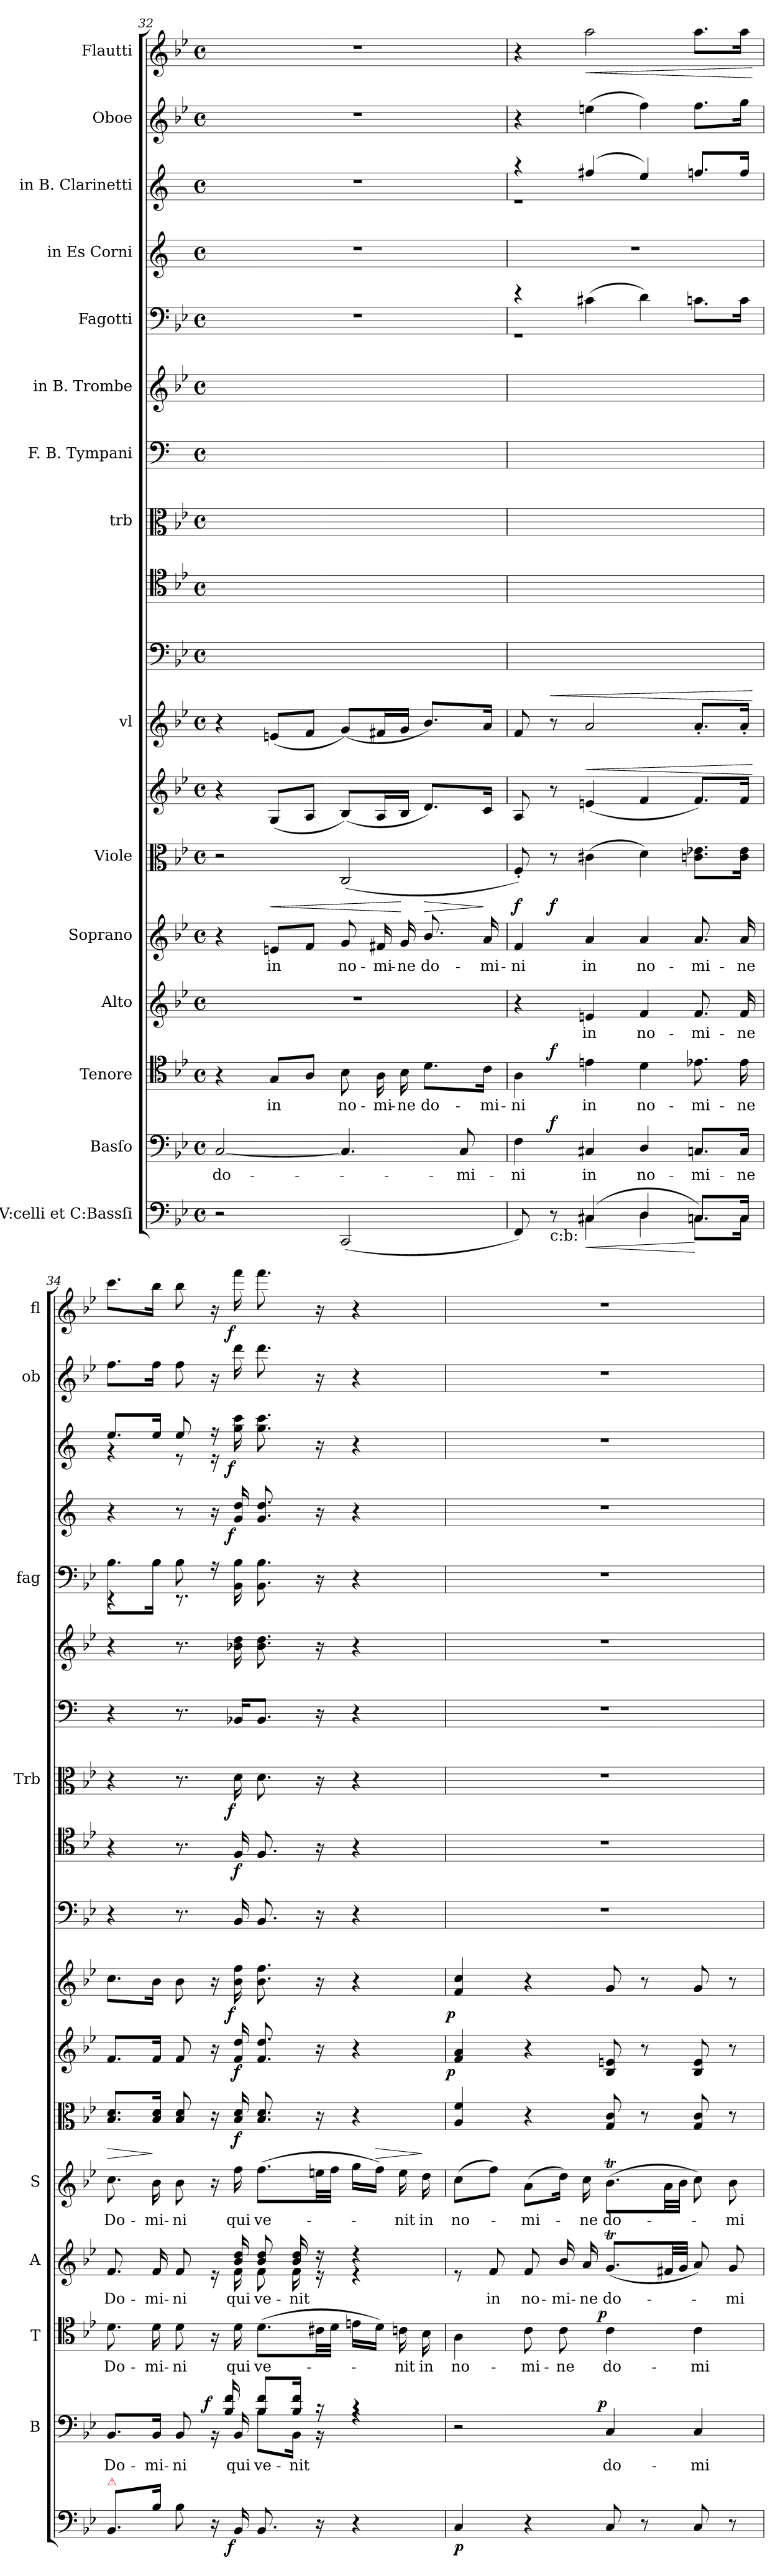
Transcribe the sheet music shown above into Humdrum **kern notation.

**kern	**dynam	**kern	**text	**dynam	**kern	**text	**dynam	**kern	**text	**kern	**text	**dynam	**kern	**dynam	**kern	**dynam	**kern	**dynam	**kern	**kern	**dynam	**kern	**dynam	**kern	**kern	**kern	**kern	**dynam	**kern	**dynam	**kern	**kern	**dynam
*part18	*part18	*part17	*part17	*part17	*part16	*part16	*part16	*part15	*part15	*part14	*part14	*part14	*part13	*part13	*part12	*part12	*part11	*part11	*part10	*part9	*part9	*part8	*part8	*part7	*part6	*part5	*part4	*part4	*part3	*part3	*part2	*part1	*part1
*staff18	*staff18	*staff17	*staff17	*staff17	*staff16	*staff16	*staff16	*staff15	*staff15	*staff14	*staff14	*staff14	*staff13	*staff13	*staff12	*staff12	*staff11	*staff11	*staff10	*staff9	*staff9	*staff8	*staff8	*staff7	*staff6	*staff5	*staff4	*staff4	*staff3	*staff3	*staff2	*staff1	*staff1
*I"V:celli et C:Bassſi	*	*I"Basſo	*	*	*I"Tenore	*	*	*I"Alto	*	*I"Soprano	*	*	*I"Viole	*	*	*	*I"vl	*	*	*	*	*I"trb	*	*I"F. B. Tympani	*I"in B. Trombe	*I"Fagotti	*I"in Es Corni	*	*I"in B. Clarinetti	*	*I"Oboe	*I"Flautti	*
*	*	*I'B	*	*	*I'T	*	*	*I'A	*	*I'S	*	*	*	*	*	*	*	*	*	*	*	*I'Trb	*	*	*	*I'fag	*	*	*	*	*I'ob	*I'fl	*
*clefF4	*	*clefF4	*	*	*clefC4	*	*	*clefG2	*	*clefG2	*	*	*clefC3	*	*clefG2	*	*clefG2	*	*clefF4	*clefC4	*	*clefC3	*	*clefF4	*clefG2	*clefF4	*clefG2	*	*clefG2	*	*clefG2	*clefG2	*
*	*	*	*	*	*	*	*	*	*	*	*	*	*	*	*	*	*	*	*	*	*	*	*	*	*	*	*ITrd1c2	*	*ITrd1c2	*	*	*	*
*k[b-e-]	*	*k[b-e-]	*	*	*k[b-e-]	*	*	*k[b-e-]	*	*k[b-e-]	*	*	*k[b-e-]	*	*k[b-e-]	*	*k[b-e-]	*	*k[b-e-]	*k[b-e-]	*	*k[b-e-]	*	*	*k[b-e-]	*k[b-e-]	*k[b-e-]	*	*k[b-e-]	*	*k[b-e-]	*k[b-e-]	*
*M4/4	*	*M4/4	*	*	*M4/4	*	*	*M4/4	*	*M4/4	*	*	*M4/4	*	*M4/4	*	*M4/4	*	*M4/4	*M4/4	*	*M4/4	*	*M4/4	*M4/4	*M4/4	*M4/4	*	*M4/4	*	*M4/4	*M4/4	*
*met(c)	*	*met(c)	*	*	*met(c)	*	*	*met(c)	*	*met(c)	*	*	*met(c)	*	*met(c)	*	*met(c)	*	*met(c)	*met(c)	*	*met(c)	*	*met(c)	*met(c)	*met(c)	*met(c)	*	*met(c)	*	*met(c)	*met(c)	*
=32	=32	=32	=32	=32	=32	=32	=32	=32	=32	=32	=32	=32	=32	=32	=32	=32	=32	=32	=32	=32	=32	=32	=32	=32	=32	=32	=32	=32	=32	=32	=32	=32	=32
2r	.	[2C/	do-	.	4r	.	.	1r	.	4r	.	.	2r	.	4r	.	4r	.	1ryy	1ryy	.	1ryy	.	1ryy	1ryy	1r	1r	.	1r	.	1r	1r	.
!	!	!	!	!	!	!	!	!	!	!	!	!LO:HP:a	!	!	!	!	!	!	!	!	!	!	!	!	!	!	!	!	!	!	!	!	!
.	.	.	.	.	8G/L	in	.	.	.	8en/L	in	<	.	.	(8G/L	.	(8en/L	.	.	.	.	.	.	.	.	.	.	.	.	.	.	.	.
.	.	.	.	.	8A/J	.	.	.	.	8f/J	.	.	.	.	8A/J	.	8f/J	.	.	.	.	.	.	.	.	.	.	.	.	.	.	.	.
(2CC/	.	4.C/]	.	.	8B-\	no-	.	.	.	8g/	no-	.	(2C/	.	(8B-/L)	.	(8g/L)	.	.	.	.	.	.	.	.	.	.	.	.	.	.	.	.
.	.	.	.	.	16A\	-mi-	.	.	.	16f#X/	-mi-	.	.	.	16A/L	.	16f#X/L	.	.	.	.	.	.	.	.	.	.	.	.	.	.	.	.
.	.	.	.	.	16B-\	-ne	.	.	.	16g/	-ne	[	.	.	16B-/JJ	.	16g/JJ	.	.	.	.	.	.	.	.	.	.	.	.	.	.	.	.
!	!	!	!	!	!	!	!	!	!	!	!	!LO:HP:a	!	!	!	!	!	!	!	!	!	!	!	!	!	!	!	!	!	!	!	!	!
.	.	.	.	.	8.d\L	do-	.	.	.	8.b-/	do-	>	.	.	8.d/L)	.	8.b-/L)	.	.	.	.	.	.	.	.	.	.	.	.	.	.	.	.
.	.	8C/	-mi-	.	.	.	.	.	.	.	.	.	.	.	.	.	.	.	.	.	.	.	.	.	.	.	.	.	.	.	.	.	.
.	.	.	.	.	16c\Jk	-mi-	.	.	.	16a/	-mi-	]	.	.	16c/Jk	.	16a/Jk	.	.	.	.	.	.	.	.	.	.	.	.	.	.	.	.
=33	=33	=33	=33	=33	=33	=33	=33	=33	=33	=33	=33	=33	=33	=33	=33	=33	=33	=33	=33	=33	=33	=33	=33	=33	=33	=33	=33	=33	=33	=33	=33	=33	=33
*^	*	*	*	*	*	*	*	*	*	*	*	*	*	*	*	*	*	*	*	*	*	*	*	*	*	*	*	*	*	*	*	*	*
!	!	!	!	!	!	!	!	!	!	!	!	!	!	!	!	!	!	!	!	!	!	!	!	!	!	!	!LO:TX:a:t=1°	!	!	!	!	!	!	!
!	!	!	!LO:N:vis=8	!	!	!	!	!	!	!	!	!	!LO:DY:a	!	!	!	!	!	!	!	!	!	!	!	!	!	!	!	!	!	!	!	!	!
*	*	*	*^	*	*	*^	*	*	*	*	*^	*	*	*	*	*	*	*	*	*	*	*	*	*	*	*	*^	*	*	*^	*	*	*	*
8FF/)	4ryy	.	4F\	8ryy	-ni	.	4A\	8ryy	-ni	.	4r	.	4f/	8ryy	-ni	f	8F'/)	.	8A/	.	8f/	.	1ryy	1ryy	.	1ryy	.	1ryy	1ryy	4r	1rGG	1r	.	4r	1re	.	4r	4r	.
!LO:TX:b:t=c&colon;b&colon;	!	!	!	!	!	!	!	!	!	!	!	!	!	!	!	!	!	!	!	!	!	!	!	!	!	!	!	!	!	!	!	!	!	!	!	!	!	!	!
!	!	!	!	!	!	!LO:DY:a	!	!	!	!LO:DY:a	!	!	!	!	!	!LO:DY:a	!	!	!	!	!	!LO:HP:a	!	!	!	!	!	!	!	!	!	!	!	!	!	!	!	!	!
8r	.	.	.	2..ryy	.	f	.	2..ryy	.	f	.	.	.	2..ryy	.	f	8r	.	8r	.	8r	<	.	.	.	.	.	.	.	.	.	.	.	.	.	.	.	.	.
!	!	!LO:HP:b	!	!	!	!	!	!	!	!	!	!	!	!	!	!	!	!	!	!LO:HP:a	!	!	!	!	!	!	!	!	!	!	!	!	!	!	!	!	!	!	!LO:HP:b
(4C#X/	4C#X\	<	4C#X/	.	in	.	4en\	.	in	.	4en/	in	4a/	.	in	.	(4c#X\	.	(4en/	<	2a/	.	.	.	.	.	.	.	.	(4c#X\	.	.	.	(4een/	.	.	(4een\	2aa\	<
4D/	4D\	.	4D/	.	no-	.	4d\	.	no-	.	4f/	no-	4a/	.	no-	.	4d\)	.	4f/	.	.	.	.	.	.	.	.	.	.	4d\)	.	.	.	4dd/)	.	.	4ff\)	.	.
8.Cn/L)	8.Cn\L	[	8.Cn/L	.	-mi-	.	8.e-X\	.	-mi-	.	8.f/	-mi-	8.a/	.	-mi-	.	8.cn\ 8.e-X\L	.	8.f/L)	.	8.a'/L	.	.	.	.	.	.	.	.	8.cn\L	.	.	.	8.ee-X/L	.	.	8.ff\L	8.aa\L	.
16C/Jk	16C\Jk	.	16C/Jk	.	-ne	.	16e-\	.	-ne	.	16f/	-ne	16a/	.	-ne	.	16c\ 16e-\Jk	.	16f/Jk	.	16a'/Jk	.	.	.	.	.	.	.	.	16c\Jk	.	.	.	16ee-/Jk	.	.	16gg\Jk	16aa\Jk	.
*v	*v	*	*	*	*	*	*	*	*	*	*	*	*	*	*	*	*	*	*	*	*	*	*	*	*	*	*	*	*	*v	*v	*	*	*v	*v	*	*	*	*
.	.	.	.	.	.	.	.	.	.	.	.	.	.	.	.	.	.	.	[	.	[	.	.	.	.	.	.	.	.	.	.	.	.	.	.	[
=34	=34	=34	=34	=34	=34	=34	=34	=34	=34	=34	=34	=34	=34	=34	=34	=34	=34	=34	=34	=34	=34	=34	=34	=34	=34	=34	=34	=34	=34	=34	=34	=34	=34	=34	=34	=34
*	*	*	*	*	*	*	*	*	*	*^	*	*	*	*	*	*	*	*	*	*	*	*	*	*	*	*	*	*	*	*	*	*	*	*	*	*
!LO:TX:a:color=crimson:t=⚠	!	!	!	!	!	!	!	!	!	!	!	!	!	!	!	!	!	!	!	!	!	!	!	!	!	!	!	!	!	!	!	!	!	!	!	!	!
!	!	!	!	!	!	!	!	!	!	!	!	!	!	!	!	!LO:HP:a	!	!	!	!	!	!	!	!	!	!	!	!	!	!	!	!	!	!	!	!	!
*	*	*	*	*	*	*v	*v	*	*	*	*	*	*v	*v	*	*	*	*	*	*	*	*	*	*	*	*	*	*	*	*^	*	*	*^	*	*	*	*
8.BB-/L	.	8.BB-/L	4rddyy	Do-	.	8.d\	Do-	.	8.f/	4rbbbyy	Do-	8.cc\	Do-	>	8.B-/ 8.d/L	.	8.f/L	.	8.cc\L	.	4r	4r	.	4r	.	4r	4r	8.B-\L	4rEE	4r	.	8.dd/L	4r	.	8.ff\L	8.ccc\L	.
16B-\Jk	.	16BB-/Jk	.	-mi-	.	16d\	-mi-	.	16f/	.	-mi-	16b-\	-mi-	]	16B-/ 16d/Jk	.	16f/Jk	.	16b-\Jk	.	.	.	.	.	.	.	.	16B-\Jk	.	.	.	16dd/Jk	.	.	16ff\Jk	16bb-\Jk	.
8B-\	.	8BB-/	8.rbyy	-ni	.	8d\	-ni	.	8f/	8.rgggyy	-ni	8b-\	-ni	.	8B-/ 8d/	.	8f/	.	8b-\	.	8.r	8.r	.	8.r	.	8.r	8.r	8B-\	8.rEE	8r	.	8dd/	8re	.	8ff\	8bb-\	.
!	!	!	!	!	!LO:DY:a:rj	!	!	!	!	!	!	!	!	!	!	!	!	!	!	!	!	!	!	!	!	!	!	!	!	!	!	!	!	!	!	!	!
16r	.	16rBB	.	.	f	16r	.	.	16re	.	.	16r	.	.	16r	.	16r	.	16r	.	.	.	.	.	.	.	.	16r	.	16r	.	16re	16rff	.	16r	16r	.
!	!LO:DY:rj	!	!	!	!	!	!	!	!	!	!	!	!	!	!	!	!	!	!	!LO:DY:rj	!	!	!	!	!LO:DY:rj	!	!	!	!	!	!LO:DY:rj	!	!	!LO:DY:rj	!	!	!LO:DY:rj
16BB-/	f	16BB-/	16B-/ 16f/	qui	.	16d\	qui	.	16f\	16b-/ 16dd/	qui	16ff\	qui	.	16B-/ 16d/	f	16f/ 16dd/	f	16b-\ 16ff\	f	16BB-/	16F/	f	16d\	f	16BB-X/KL	16b-X\ 16dd\	16BB-\ 16B-\	16ryy	16f/ 16cc/	f	16ff\ 16bb-\	16ryy	f	16ddd\	16fff\	f
8.BB-/	.	8B-\L	8B-/ 8f/L	ve-	.	(8.d\L	ve-	.	8f\	8b-/ 8dd/	ve-	(8.ff\L	ve-	.	8.B-/ 8.d/	.	8.f/ 8.dd/	.	8.b-\ 8.ff\	.	8.BB-/	8.F/	.	8.d\	.	8.BB-/J	8.b-\ 8.dd\	8.BB-\ 8.B-\	2ryy	8.f/ 8.cc/	.	8.ff\ 8.bb-\	4ryy	.	8.ddd\	8.fff\	.
.	.	16BB-\Jk	16B-/ 16f/Jk	-nit	.	.	.	.	16f\	16b-/ 16dd/	-nit	.	.	.	.	.	.	.	.	.	.	.	.	.	.	.	.	.	.	.	.	.	.	.	.	.	.
16r	.	16rBB	16rc	.	.	32c#X\LL	.	.	16rdd	16re	.	32een\LL	.	.	16r	.	16r	.	16r	.	16r	16r	.	16r	.	16r	16r	16r	.	16r	.	16r	.	.	16r	16r	.
.	.	.	.	.	.	32d\JJJ	.	.	.	.	.	32ff\JJJ	.	.	.	.	.	.	.	.	.	.	.	.	.	.	.	.	.	.	.	.	.	.	.	.	.
4r	.	4r	4rc	.	.	16en\LL	.	.	4rdd	4re	.	16gg\LL	.	.	4r	.	4r	.	4r	.	4r	4r	.	4r	.	4r	4r	4r	.	4r	.	4r	4ryy	.	4r	4r	.
!	!	!	!	!	!	!	!	!	!	!	!	!	!	!LO:HP:a	!	!	!	!	!	!	!	!	!	!	!	!	!	!	!	!	!	!	!	!	!	!	!
.	.	.	.	.	.	16d\JJ)	.	.	.	.	.	16ff\JJ)	.	>	.	.	.	.	.	.	.	.	.	.	.	.	.	.	.	.	.	.	.	.	.	.	.
.	.	.	.	.	.	16cn\	-nit	.	.	.	.	16ee\	-nit	.	.	.	.	.	.	.	.	.	.	.	.	.	.	.	.	.	.	.	.	.	.	.	.
.	.	.	.	.	.	16B-\	in	.	.	.	.	16dd\	in	]	.	.	.	.	.	.	.	.	.	.	.	.	.	.	.	.	.	.	.	.	.	.	.
*	*	*v	*v	*	*	*	*	*	*v	*v	*	*	*	*	*	*	*	*	*	*	*	*	*	*	*	*	*	*v	*v	*	*	*v	*v	*	*	*	*
=35	=35	=35	=35	=35	=35	=35	=35	=35	=35	=35	=35	=35	=35	=35	=35	=35	=35	=35	=35	=35	=35	=35	=35	=35	=35	=35	=35	=35	=35	=35	=35	=35	=35
!	!	!	!	!	!	!	!	!	!	!	!	!	!	!	!	!LO:DY:rj	!	!LO:DY:rj	!	!	!	!	!	!	!	!	!	!	!	!	!	!	!
4C/	p	2r	.	.	4A\	no-	.	8re	.	(8cc\L	no-	.	4A/ 4f/	.	4f/ 4a/	p	4f/ 4cc/	p	1r	1r	.	1r	.	1r	1r	1r	1r	.	1r	.	1r	1r	.
.	.	.	.	.	.	.	.	8f/	in	8ff\J)	.	.	.	.	.	.	.	.	.	.	.	.	.	.	.	.	.	.	.	.	.	.	.
4r	.	.	.	.	8c\	-mi-	.	8f/	no-	(8a\L	-mi-	.	4r	.	4r	.	4r	.	.	.	.	.	.	.	.	.	.	.	.	.	.	.	.
.	.	.	.	.	8c\	-ne	.	16b-/	-mi-	16dd\Jk)	.	.	.	.	.	.	.	.	.	.	.	.	.	.	.	.	.	.	.	.	.	.	.
.	.	.	.	.	.	.	.	16a/	-ne	16cc\	-ne	.	.	.	.	.	.	.	.	.	.	.	.	.	.	.	.	.	.	.	.	.	.
!	!	!	!	!LO:DY:a:rj	!	!	!LO:DY:a:rj	!	!	!	!	!	!	!	!	!	!	!	!	!	!	!	!	!	!	!	!	!	!	!	!	!	!
8C/	.	4C/	do-	p	4c\	do-	p	(8.gT/L	do-	(8.b-T\L	do-	.	8G/ 8c/	.	8B-/ 8en/	.	8g/	.	.	.	.	.	.	.	.	.	.	.	.	.	.	.	.
8r	.	.	.	.	.	.	.	.	.	.	.	.	8r	.	8r	.	8r	.	.	.	.	.	.	.	.	.	.	.	.	.	.	.	.
.	.	.	.	.	.	.	.	32f#X/LL	.	32a\LL	.	.	.	.	.	.	.	.	.	.	.	.	.	.	.	.	.	.	.	.	.	.	.
.	.	.	.	.	.	.	.	32g/JJJ	.	32b-\JJJ	.	.	.	.	.	.	.	.	.	.	.	.	.	.	.	.	.	.	.	.	.	.	.
8C/	.	4C/	-mi-	.	4c\	-mi-	.	8a/)	.	8cc\)	.	.	8G/ 8c/	.	8B-/ 8e/	.	8g/	.	.	.	.	.	.	.	.	.	.	.	.	.	.	.	.
8r	.	.	.	.	.	.	.	8g/	-mi-	8b-\	-mi-	.	8r	.	8r	.	8r	.	.	.	.	.	.	.	.	.	.	.	.	.	.	.	.
=	=	=	=	=	=	=	=	=	=	=	=	=	=	=	=	=	=	=	=	=	=	=	=	=	=	=	=	=	=	=	=	=	=
*-	*-	*-	*-	*-	*-	*-	*-	*-	*-	*-	*-	*-	*-	*-	*-	*-	*-	*-	*-	*-	*-	*-	*-	*-	*-	*-	*-	*-	*-	*-	*-	*-	*-
